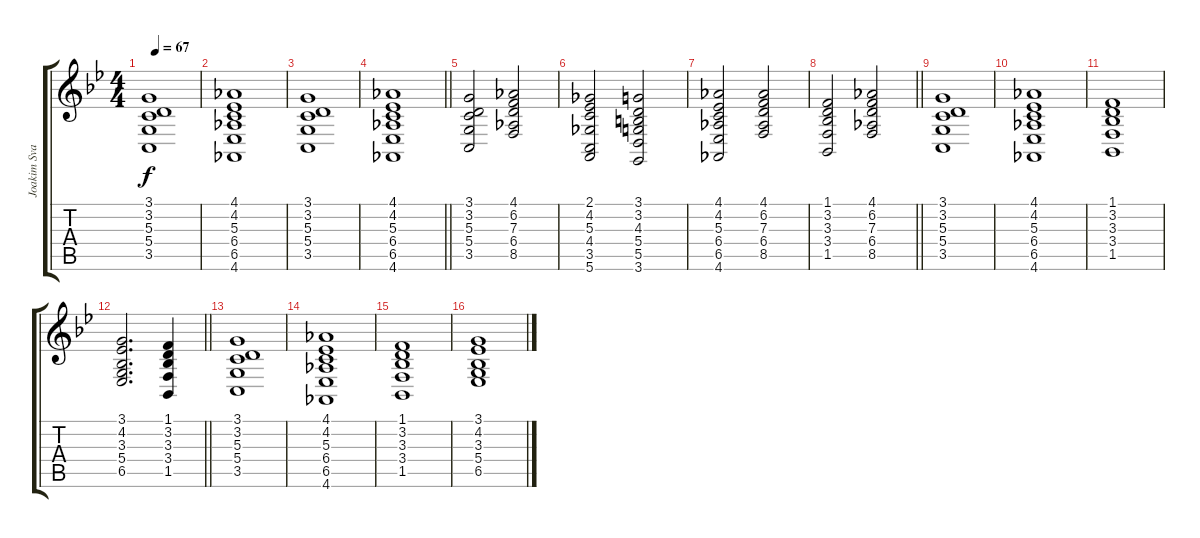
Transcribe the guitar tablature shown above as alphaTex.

\track ("Joakim Svalberg" "Joakim Sva") {instrument stringensemble1}
\staff {score tabs}
\tuning (E4 B3 G3 D3 A2 E2) {hide}
\ts (4 4)
\tempo 67
\clef g2
\ks bb
(3.1 3.2 5.3 5.4 3.5).1{dy f} |
(4.1 4.2 5.3 6.4 6.5 4.6).1 |
(3.1 3.2 5.3 5.4 3.5).1 |
\barLineRight lightlight
(4.1 4.2 5.3 6.4 6.5 4.6).1 |
(3.1 3.2 5.3 5.4 3.5).2 (4.1 6.2 7.3 6.4 8.5).2 |
(2.1 4.2 5.3 4.4 3.5 5.6).2 (3.1 3.2 4.3 5.4 5.5 3.6).2 |
(4.1 4.2 5.3 6.4 6.5 4.6).2 (4.1 6.2 7.3 6.4 8.5).2 |
\barLineRight lightlight
(1.1 3.2 3.3 3.4 1.5).2 (4.1 6.2 7.3 6.4 8.5).2 |
(3.1 3.2 5.3 5.4 3.5).1 |
(4.1 4.2 5.3 6.4 6.5 4.6).1 |
(1.1 3.2 3.3 3.4 1.5).1 |
\barLineRight lightlight
(3.1 4.2 3.3 5.4 6.5).2{d} (1.1 3.2 3.3 3.4 1.5).4 |
(3.1 3.2 5.3 5.4 3.5).1 |
(4.1 4.2 5.3 6.4 6.5 4.6).1 |
(1.1 3.2 3.3 3.4 1.5).1 |
(3.1 4.2 3.3 5.4 6.5).1
